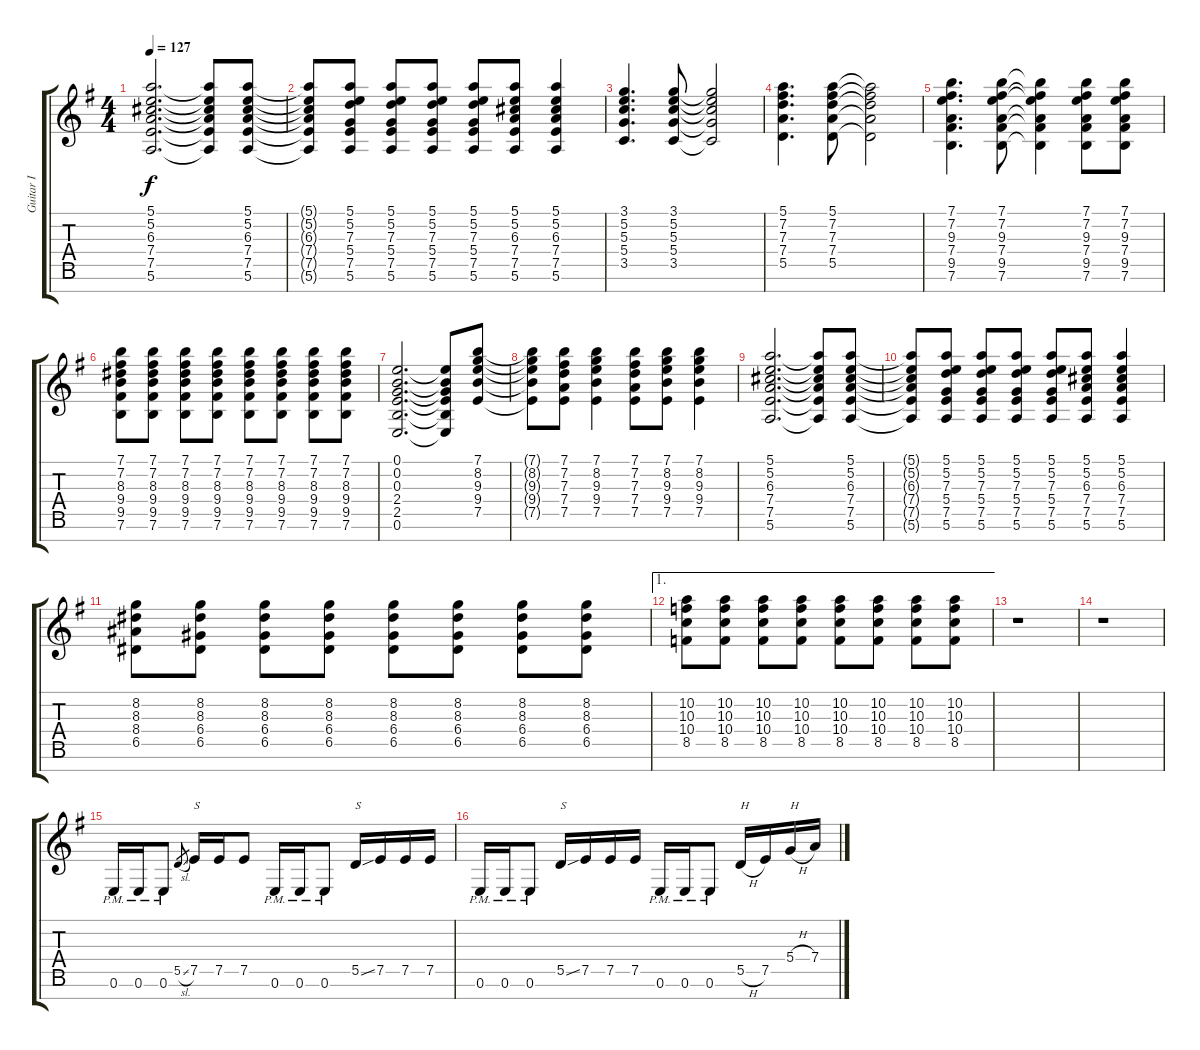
\track ("Guitar I" "Guitar I") {instrument distortionguitar}
\staff {score tabs}
\tuning (E4 B3 G3 D3 A2 E2 B1) {hide}
\ts (4 4)
\tempo 127
\clef g2
\ks g
(5.1 5.2 6.3 7.4 7.5 5.6).2{d dy f} (5.1{t} 5.2{t} 6.3{t} 7.4{t} 7.5{t} 5.6{t}).8 (5.1 5.2 6.3 7.4 7.5 5.6).8 |
(5.1{t} 5.2{t} 6.3{t} 7.4{t} 7.5{t} 5.6{t}).8 (5.1 5.2 7.3 5.4 7.5 5.6).8 (5.1 5.2 7.3 5.4 7.5 5.6).8 (5.1 5.2 7.3 5.4 7.5 5.6).8 (5.1 5.2 7.3 5.4 7.5 5.6).8 (5.1 5.2 6.3 7.4 7.5 5.6).8 (5.1 5.2 6.3 7.4 7.5 5.6).4 |
(3.1 5.2 5.3 5.4 3.5).4{d} (3.1 5.2 5.3 5.4 3.5).8 (3.1{t} 5.2{t} 5.3{t} 5.4{t} 3.5{t}).2 |
(5.1 7.2 7.3 7.4 5.5).4{d} (5.1 7.2 7.3 7.4 5.5).8 (5.1{t} 7.2{t} 7.3{t} 7.4{t} 5.5{t}).2 |
(7.1 7.2 9.3 7.4 9.5 7.6).4{d} (7.1 7.2 9.3 7.4 9.5 7.6).8 (7.1{t} 7.2{t} 9.3{t} 7.4{t} 9.5{t} 7.6{t}).4 (7.1 7.2 9.3 7.4 9.5 7.6).8 (7.1 7.2 9.3 7.4 9.5 7.6).8 |
(7.1 7.2 8.3 9.4 9.5 7.6).8 (7.1 7.2 8.3 9.4 9.5 7.6).8 (7.1 7.2 8.3 9.4 9.5 7.6).8 (7.1 7.2 8.3 9.4 9.5 7.6).8 (7.1 7.2 8.3 9.4 9.5 7.6).8 (7.1 7.2 8.3 9.4 9.5 7.6).8 (7.1 7.2 8.3 9.4 9.5 7.6).8 (7.1 7.2 8.3 9.4 9.5 7.6).8 |
(0.1 0.2 0.3 2.4 2.5 0.6).2{d} (0.1{t} 0.2{t} 0.3{t} 2.4{t} 2.5{t} 0.6{t}).8 (7.1 8.2 9.3 9.4 7.5).8 |
(7.1{t} 8.2{t} 9.3{t} 9.4{t} 7.5{t}).8 (7.1 7.2 7.3 7.4 7.5).8 (7.1 8.2 9.3 9.4 7.5).4 (7.1 7.2 7.3 7.4 7.5).8 (7.1 8.2 9.3 9.4 7.5).8 (7.1 8.2 9.3 9.4 7.5).4 |
(5.1 5.2 6.3 7.4 7.5 5.6).2{d} (5.1{t} 5.2{t} 6.3{t} 7.4{t} 7.5{t} 5.6{t}).8 (5.1 5.2 6.3 7.4 7.5 5.6).8 |
(5.1{t} 5.2{t} 6.3{t} 7.4{t} 7.5{t} 5.6{t}).8 (5.1 5.2 7.3 5.4 7.5 5.6).8 (5.1 5.2 7.3 5.4 7.5 5.6).8 (5.1 5.2 7.3 5.4 7.5 5.6).8 (5.1 5.2 7.3 5.4 7.5 5.6).8 (5.1 5.2 6.3 7.4 7.5 5.6).8 (5.1 5.2 6.3 7.4 7.5 5.6).4 |
(8.2 8.3 8.4 6.5).8 (8.2 8.3 6.4 6.5).8 (8.2 8.3 6.4 6.5).8 (8.2 8.3 6.4 6.5).8 (8.2 8.3 6.4 6.5).8 (8.2 8.3 6.4 6.5).8 (8.2 8.3 6.4 6.5).8 (8.2 8.3 6.4 6.5).8 |
\ae 1
(10.2 10.3 10.4 8.5).8 (10.2 10.3 10.4 8.5).8 (10.2 10.3 10.4 8.5).8 (10.2 10.3 10.4 8.5).8 (10.2 10.3 10.4 8.5).8 (10.2 10.3 10.4 8.5).8 (10.2 10.3 10.4 8.5).8 (10.2 10.3 10.4 8.5).8 |
r.1 |
r.1 |
0.6{pm}.16 0.6{pm}.16 0.6{pm}.8 5.5{sl}.8{gr} 7.5.16{txt "S"} 7.5.16 7.5.8 0.6{pm}.16 0.6{pm}.16 0.6{pm}.8 5.5{ss}.16{txt "S"} 7.5.16 7.5.16 7.5.16 |
0.6{pm}.16 0.6{pm}.16 0.6{pm}.8 5.5{ss}.16{txt "S"} 7.5.16 7.5.16 7.5.16 0.6{pm}.16 0.6{pm}.16 0.6{pm}.8 5.5{h}.16{txt "H"} 7.5.16 5.4{h}.16{txt "H"} 7.4.16
